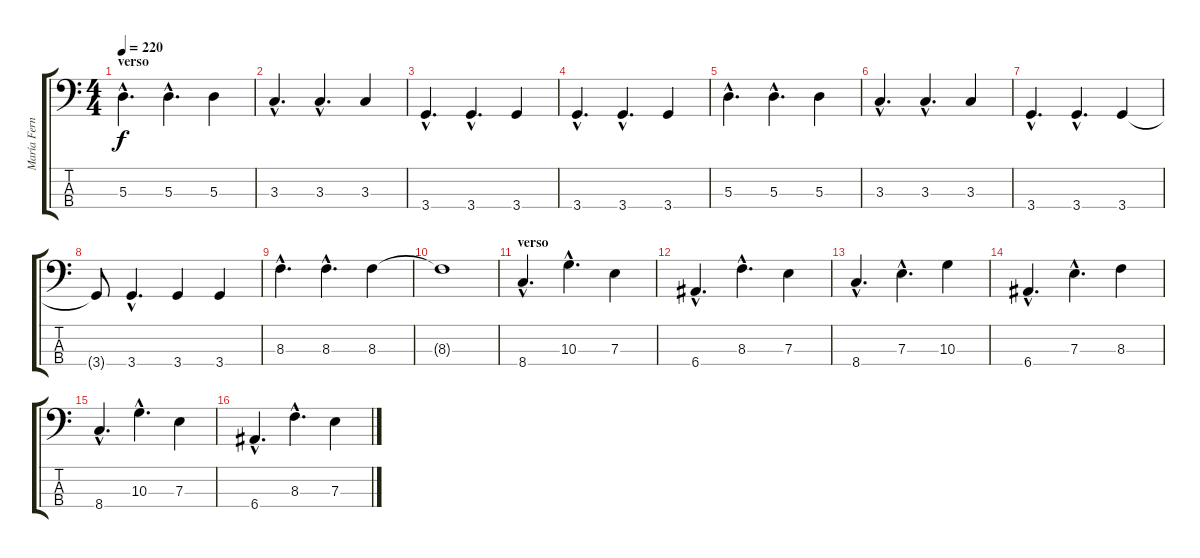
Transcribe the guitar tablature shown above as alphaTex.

\track ("María Fernanda (bajo)" "María Fern") {instrument electricbasspick}
\staff {score tabs}
\tuning (G2 D2 A1 E1) {hide}
\ts (4 4)
\section ("" "verso")
\tempo 220
\clef f4
\ks c
5.3{hac}.4{d dy f} 5.3{hac}.4{d} 5.3.4 |
3.3{hac}.4{d} 3.3{hac}.4{d} 3.3.4 |
3.4{hac}.4{d} 3.4{hac}.4{d} 3.4.4 |
3.4{hac}.4{d} 3.4{hac}.4{d} 3.4.4 |
5.3{hac}.4{d} 5.3{hac}.4{d} 5.3.4 |
3.3{hac}.4{d} 3.3{hac}.4{d} 3.3.4 |
3.4{hac}.4{d} 3.4{hac}.4{d} 3.4.4 |
3.4{t}.8 3.4{hac}.4{d} 3.4.4 3.4.4 |
8.3{hac}.4{d} 8.3{hac}.4{d} 8.3.4 |
8.3{t}.1 |
\section ("" "verso")
8.4{hac}.4{d} 10.3{hac}.4{d} 7.3.4 |
6.4{hac}.4{d} 8.3{hac}.4{d} 7.3.4 |
8.4{hac}.4{d} 7.3{hac}.4{d} 10.3.4 |
6.4{hac}.4{d} 7.3{hac}.4{d} 8.3.4 |
8.4{hac}.4{d} 10.3{hac}.4{d} 7.3.4 |
6.4{hac}.4{d} 8.3{hac}.4{d} 7.3.4
